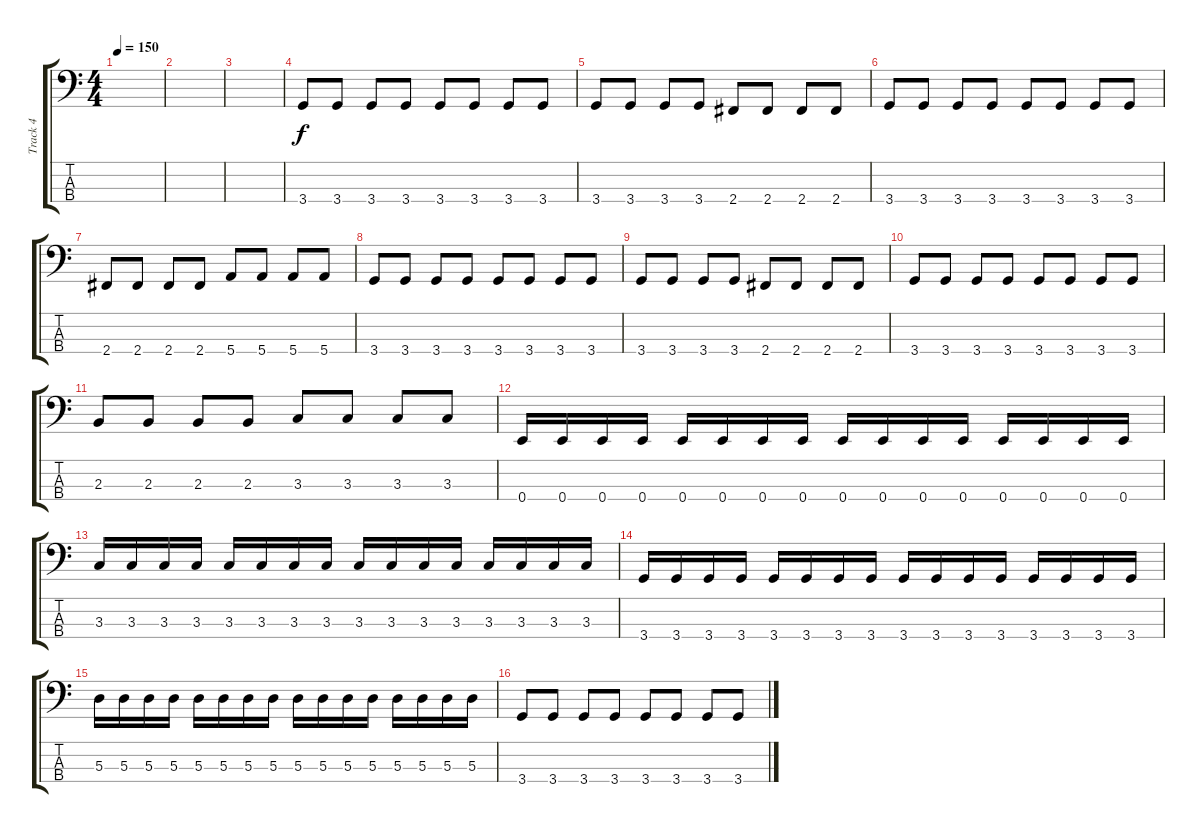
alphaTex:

\track ("Track 4" "Track 4") {instrument electricbassfinger}
\staff {score tabs}
\tuning (G2 D2 A1 E1) {hide}
\ts (4 4)
\tempo 150
\clef f4
\ks c
|
|
|
3.4.8 3.4.8 3.4.8 3.4.8 3.4.8 3.4.8 3.4.8 3.4.8 |
3.4.8 3.4.8 3.4.8 3.4.8 2.4.8 2.4.8 2.4.8 2.4.8 |
3.4.8 3.4.8 3.4.8 3.4.8 3.4.8 3.4.8 3.4.8 3.4.8 |
2.4.8 2.4.8 2.4.8 2.4.8 5.4.8 5.4.8 5.4.8 5.4.8 |
3.4.8 3.4.8 3.4.8 3.4.8 3.4.8 3.4.8 3.4.8 3.4.8 |
3.4.8 3.4.8 3.4.8 3.4.8 2.4.8 2.4.8 2.4.8 2.4.8 |
3.4.8 3.4.8 3.4.8 3.4.8 3.4.8 3.4.8 3.4.8 3.4.8 |
2.3.8 2.3.8 2.3.8 2.3.8 3.3.8 3.3.8 3.3.8 3.3.8 |
0.4.16 0.4.16 0.4.16 0.4.16 0.4.16 0.4.16 0.4.16 0.4.16 0.4.16 0.4.16 0.4.16 0.4.16 0.4.16 0.4.16 0.4.16 0.4.16 |
3.3.16 3.3.16 3.3.16 3.3.16 3.3.16 3.3.16 3.3.16 3.3.16 3.3.16 3.3.16 3.3.16 3.3.16 3.3.16 3.3.16 3.3.16 3.3.16 |
3.4.16 3.4.16 3.4.16 3.4.16 3.4.16 3.4.16 3.4.16 3.4.16 3.4.16 3.4.16 3.4.16 3.4.16 3.4.16 3.4.16 3.4.16 3.4.16 |
5.3.16 5.3.16 5.3.16 5.3.16 5.3.16 5.3.16 5.3.16 5.3.16 5.3.16 5.3.16 5.3.16 5.3.16 5.3.16 5.3.16 5.3.16 5.3.16 |
3.4.8 3.4.8 3.4.8 3.4.8 3.4.8 3.4.8 3.4.8 3.4.8
